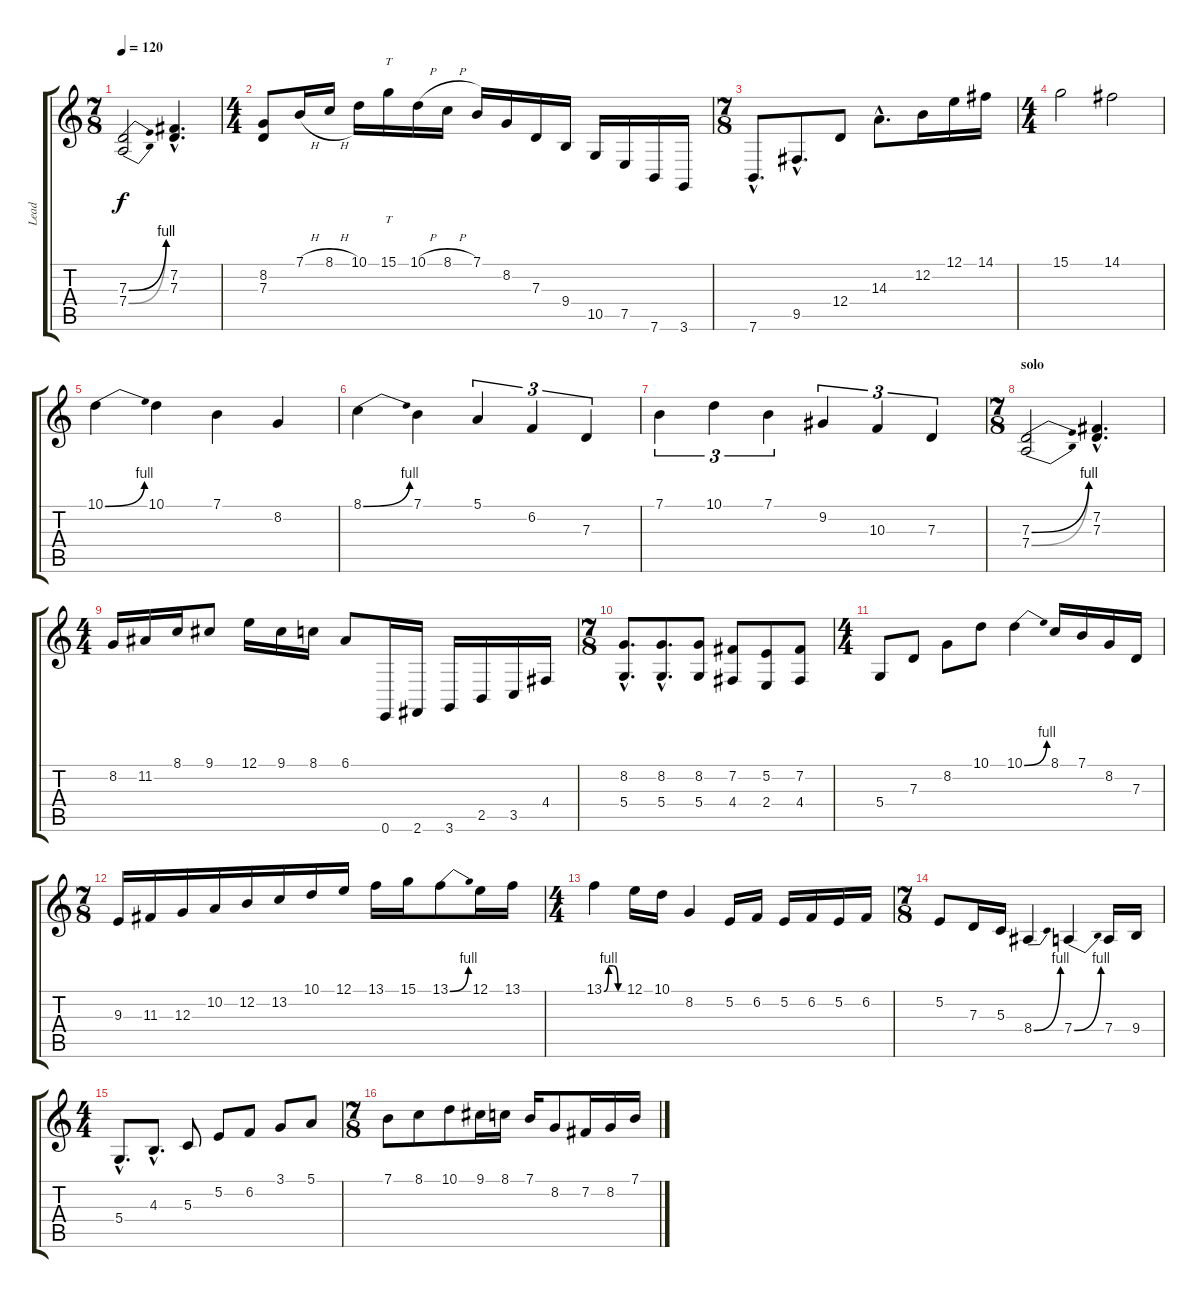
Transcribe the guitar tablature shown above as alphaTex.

\track ("Lead " "Lead ") {instrument trumpet}
\staff {score tabs}
\tuning (E4 B3 G3 D3 A2 E2) {hide}
\ts (7 8)
\tempo 120
\clef g2
\ks c
(7.3{be (bend 0 0 60 4)} 7.4{be (bend 0 0 60 4)}).2{dy f} (7.2{hac} 7.3{hac}).4{d} |
\ts (4 4)
(8.2 7.3).8 7.1{h}.16 8.1{h}.16 10.1.16 15.1.16{tt} 10.1{h}.16 8.1{h}.16 7.1.16 8.2.16 7.3.16 9.4.16 10.5.16 7.5.16 7.6.16 3.6.16 |
\ts (7 8)
7.6{hac}.8{d} 9.5{hac}.8{d} 12.4.8 14.3{hac}.8{d} 12.2.16 12.1.16 14.1.16 |
\ts (4 4)
15.1.2 14.1.2 |
10.1{be (bend 0 0 60 4)}.4 10.1.4 7.1.4 8.2.4 |
8.1{be (bend 0 0 60 4)}.4 7.1.4 5.1.4{tu (3 2)} 6.2.4{tu (3 2)} 7.3.4{tu (3 2)} |
7.1.4{tu (3 2)} 10.1.4{tu (3 2)} 7.1.4{tu (3 2)} 9.2.4{tu (3 2)} 10.3.4{tu (3 2)} 7.3.4{tu (3 2)} |
\ts (7 8)
\section ("" "solo")
(7.3{be (bend 0 0 60 4)} 7.4{be (bend 0 0 60 4)}).2 (7.2{hac} 7.3{hac}).4{d} |
\ts (4 4)
8.2.16 11.2.16 8.1.16 9.1.8 12.1.16 9.1.16 8.1.16 6.1.8 0.6.16 2.6.16 3.6.16 2.5.16 3.5.16 4.4.16 |
\ts (7 8)
(8.2{hac} 5.4{hac}).8{d} (8.2{hac} 5.4{hac}).8{d} (8.2 5.4).8 (7.2 4.4).8 (5.2 2.4).8 (7.2 4.4).8 |
\ts (4 4)
5.4.8 7.3.8 8.2.8 10.1.8 10.1{be (bend 0 0 60 4)}.4 8.1.16 7.1.16 8.2.16 7.3.16 |
\ts (7 8)
9.3.16 11.3.16 12.3.16 10.2.16 12.2.16 13.2.16 10.1.16 12.1.16 13.1.16 15.1.16 13.1{be (bend 0 0 60 4)}.8 12.1.16 13.1.16 |
\ts (4 4)
13.1{be (custom 0 0 15 4 30 4 45 0 60 0)}.4 12.1.16 10.1.16 8.2.4 5.2.16 6.2.16 5.2.16 6.2.16 5.2.16 6.2.16 |
\ts (7 8)
5.2.8 7.3.16 5.3.16 8.4{be (bend 0 0 60 4)}.4 7.4{be (bend 0 0 60 4)}.4 7.4.16 9.4.16 |
\ts (4 4)
5.4{hac}.8{d} 4.3{hac}.8{d} 5.3.8 5.2.8 6.2.8 3.1.8 5.1.8 |
\ts (7 8)
7.1.8 8.1.8 10.1.8 9.1.16 8.1.16 7.1.16 8.2.8 7.2.16 8.2.16 7.1.16
